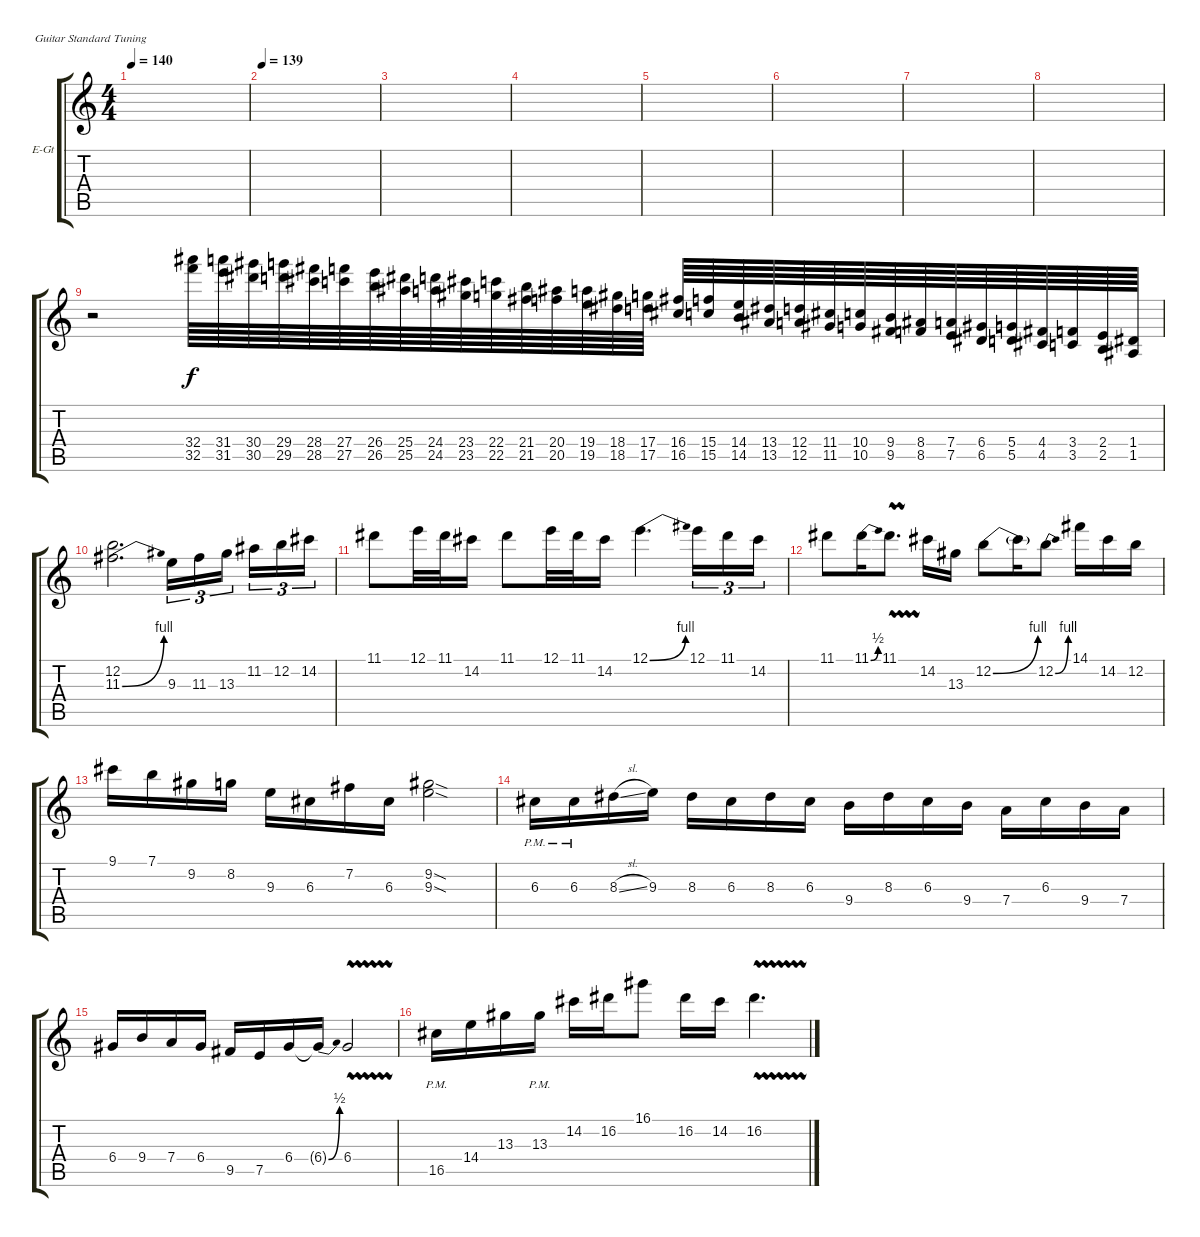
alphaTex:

\bracketExtendMode groupsimilarinstruments
\firstSystemTrackNameOrientation horizontal
\otherSystemsTrackNameOrientation horizontal
\track ("solo!" "E-Gt") {instrument distortionguitar}
\staff {score tabs}
\tuning (E4 B3 G3 D3 A2 E2)
\ts (4 4)
\tempo 140
\clef g2
\ks c
|
\tempo 139
|
|
|
|
|
|
|
r.2 (32.5 32.4).64 (31.5 31.4).64 (30.5 30.4).64 (29.5 29.4).64 (28.5 28.4).64 (27.5 27.4).64 (26.5 26.4).64 (25.5 25.4).64 (24.5 24.4).64 (23.5 23.4).64 (22.5 22.4).64 (21.5 21.4).64 (20.5 20.4).64 (19.5 19.4).64 (18.5 18.4).64 (17.5 17.4).64 (16.5 16.4).64 (15.5 15.4).64 (14.5 14.4).64 (13.5 13.4).64 (12.5 12.4).64 (11.5 11.4).64 (10.5 10.4).64 (9.5 9.4).64 (8.5 8.4).64 (7.5 7.4).64 (6.5 6.4).64 (5.5 5.4).64 (4.5 4.4).64 (3.5 3.4).64 (2.5 2.4).64 (1.5 1.4).64 |
(11.3{be (bend 0 0 15 4)} 12.2).2{d} 9.3.16{tu (3 2)} 11.3.16{tu (3 2)} 13.3.16{tu (3 2)} 11.2.16{tu (3 2)} 12.2.16{tu (3 2)} 14.2.16{tu (3 2)} |
11.1.8 12.1.32 11.1.32 14.2.16 11.1.8 12.1.32 11.1.32 14.2.16 12.1{be (bend 0 0 15 4)}.4{d} 12.1.16{tu (3 2)} 11.1.16{tu (3 2)} 14.2.16{tu (3 2)} |
11.1.8 11.1{be (bend 0 0 33.6 2)}.16 11.1{vw}.8{d} 14.2.16 13.3.16 12.2{be (bend 0 0 51 4)}.8 12.2{t}.16 12.2{be (bend 0 0 38.4 4)}.8 14.1.16 14.2.16 12.2.16 |
9.1.16 7.1.16 9.2.16 8.2.16 9.3.16 6.3.16 7.2.16 6.3.16 (9.3{sod} 9.2{sod}).2 |
6.3{pm}.16 6.3{pm}.16 8.3{sl}.16 9.3.16 8.3.16 6.3.16 8.3.16 6.3.16 9.4.16 8.3.16 6.3.16 9.4.16 7.4.16 6.3.16 9.4.16 7.4.16 |
6.4.16 9.4.16 7.4.16 6.4.16 9.5.16 7.5.16 6.4.16 6.4{be (bend 0 0 16.2 2) t}.16 6.4{vw}.2 |
16.5{pm}.16 14.4.16 13.3.16 13.3{pm}.16 14.2.16 16.2.16 16.1.8 16.2.16 14.2.16 16.2{vw}.4{d}
